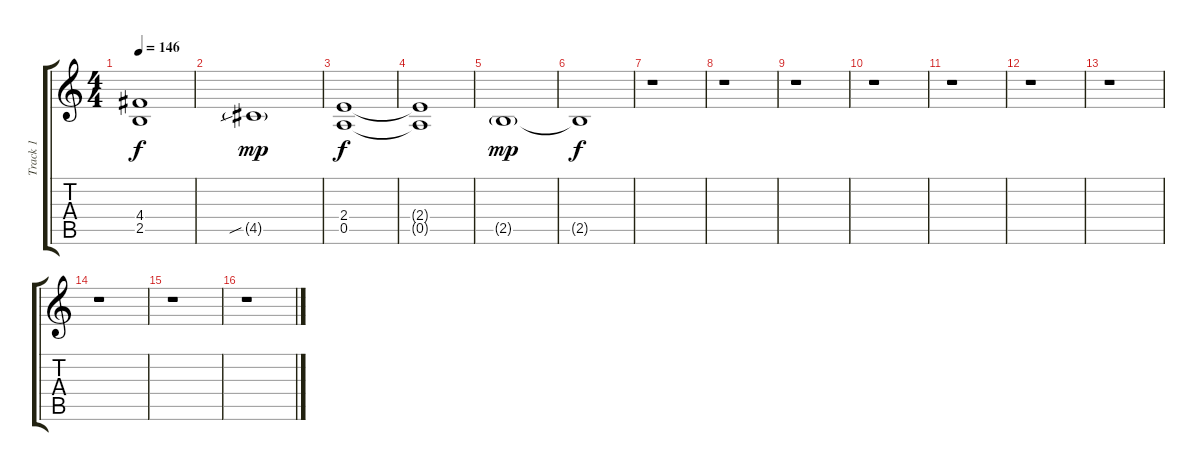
\track ("Track 1" "Track 1") {instrument overdrivenguitar}
\staff {score tabs}
\tuning (E4 B3 G3 D3 A2 E2) {hide}
\ts (4 4)
\tempo 146
\clef g2
\ks c
(4.4 2.5).1{dy f} |
4.5{sib g}.1{dy mp} |
(2.4 0.5).1{dy f} |
(2.4{t} 0.5{t}).1 |
2.5{g}.1{dy mp volume 0} |
2.5{t}.1{dy f} |
r.1 |
r.1 |
r.1 |
r.1 |
r.1 |
r.1 |
r.1 |
r.1 |
r.1 |
r.1
